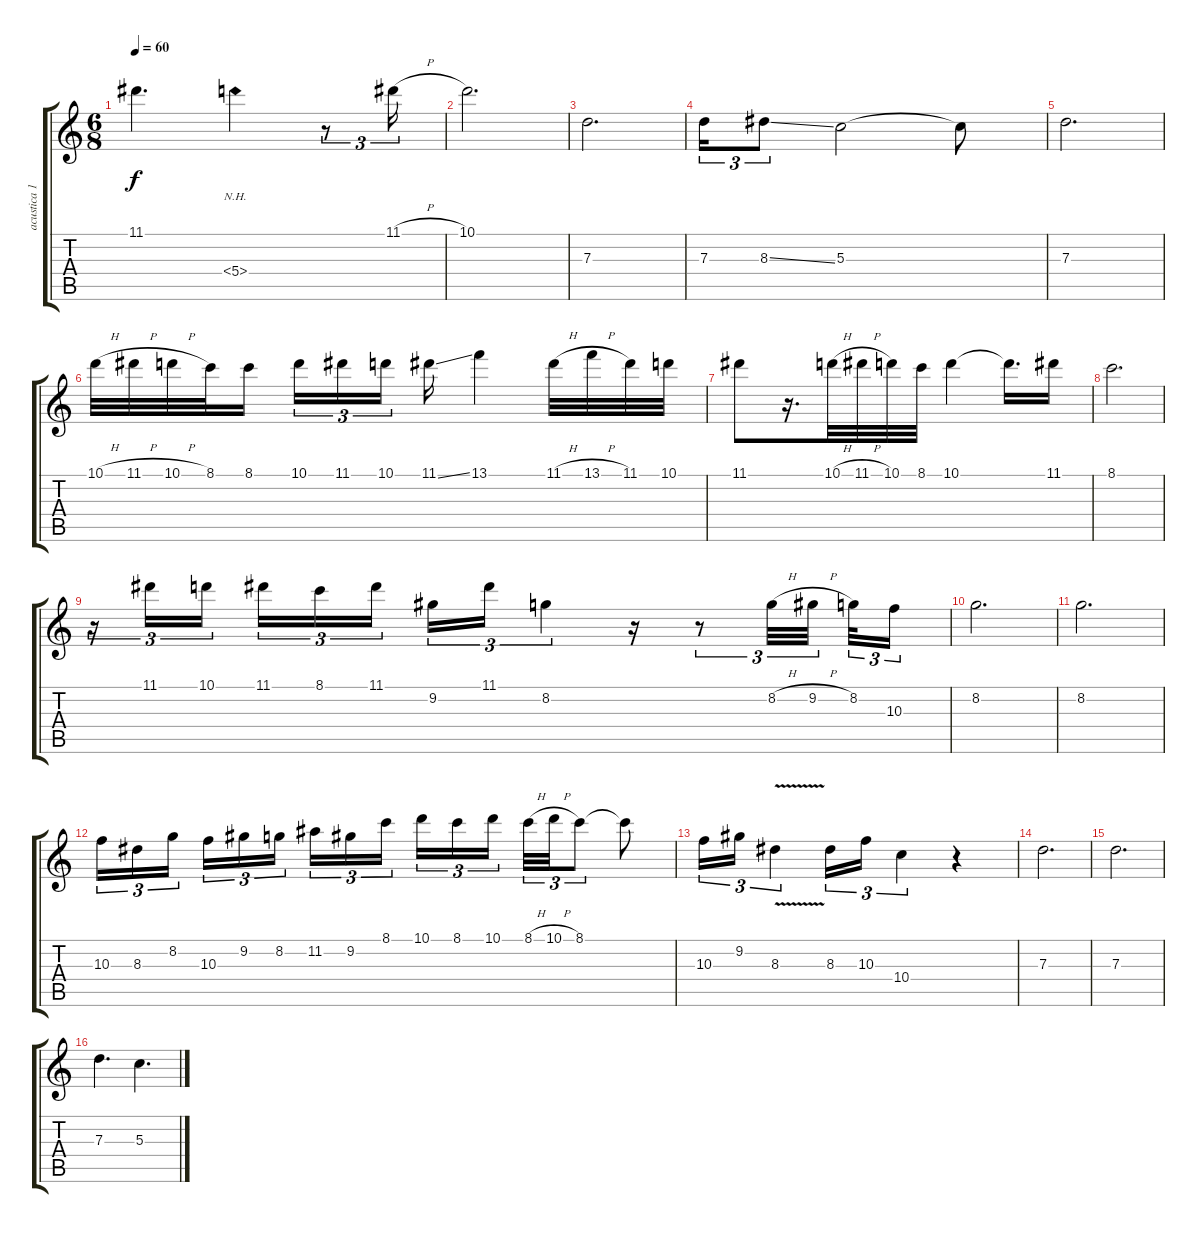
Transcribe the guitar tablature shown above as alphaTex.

\track ("acustica 1" "acustica 1") {instrument acousticguitarnylon}
\staff {score tabs}
\tuning (E4 B3 G3 D3 A2 E2) {hide}
\ts (6 8)
\tempo 60
\clef g2
\ks c
11.1.4{d dy f} 5.4{nh}.4 r.8{tu (3 2)} 11.1{h}.16{tu (3 2)} |
10.1.2{d} |
7.3.2{d} |
7.3.16{tu (3 2)} 8.3{ss}.8{tu (3 2)} 5.3.2 5.3{t}.8 |
7.3.2{d} |
10.1{h}.32 11.1{h}.32 10.1{h}.32 8.1.32 8.1.16 10.1.16{tu (3 2)} 11.1.16{tu (3 2)} 10.1.16{tu (3 2)} 11.1{ss}.16 13.1.4 11.1{h}.32 13.1{h}.32 11.1.32 10.1.32 |
11.1.8 r.16{d} 10.1{h}.32 11.1{h}.32 10.1.32 8.1.32 10.1.4 10.1{t}.16{d} 11.1.16 |
8.1.2{d} |
r.16{tu (3 2)} 11.1.16{tu (3 2)} 10.1.16{tu (3 2)} 11.1.16{tu (3 2)} 8.1.16{tu (3 2)} 11.1.16{tu (3 2)} 9.2.16{tu (3 2)} 11.1.16{tu (3 2)} 8.2.4{tu (3 2)} r.16 r.8{tu (3 2)} 8.2{h}.32{tu (3 2)} 9.2{h}.32{tu (3 2)} 8.2.32{tu (3 2)} 10.3.16{tu (3 2)} |
8.2.2{d} |
8.2.2{d} |
10.3.16{tu (3 2)} 8.3.16{tu (3 2)} 8.2.16{tu (3 2)} 10.3.16{tu (3 2)} 9.2.16{tu (3 2)} 8.2.16{tu (3 2)} 11.2.16{tu (3 2)} 9.2.16{tu (3 2)} 8.1.16{tu (3 2)} 10.1.16{tu (3 2)} 8.1.16{tu (3 2)} 10.1.16{tu (3 2)} 8.1{h}.32{tu (3 2)} 10.1{h}.32{tu (3 2)} 8.1.8{tu (3 2)} 8.1{t}.8 |
10.3.16{tu (3 2)} 9.2.16{tu (3 2)} 8.3{v}.4{tu (3 2)} 8.3.16{tu (3 2)} 10.3.16{tu (3 2)} 10.4.4{tu (3 2)} r.4 |
7.3.2{d} |
7.3.2{d} |
7.3.4{d} 5.3.4{d}
